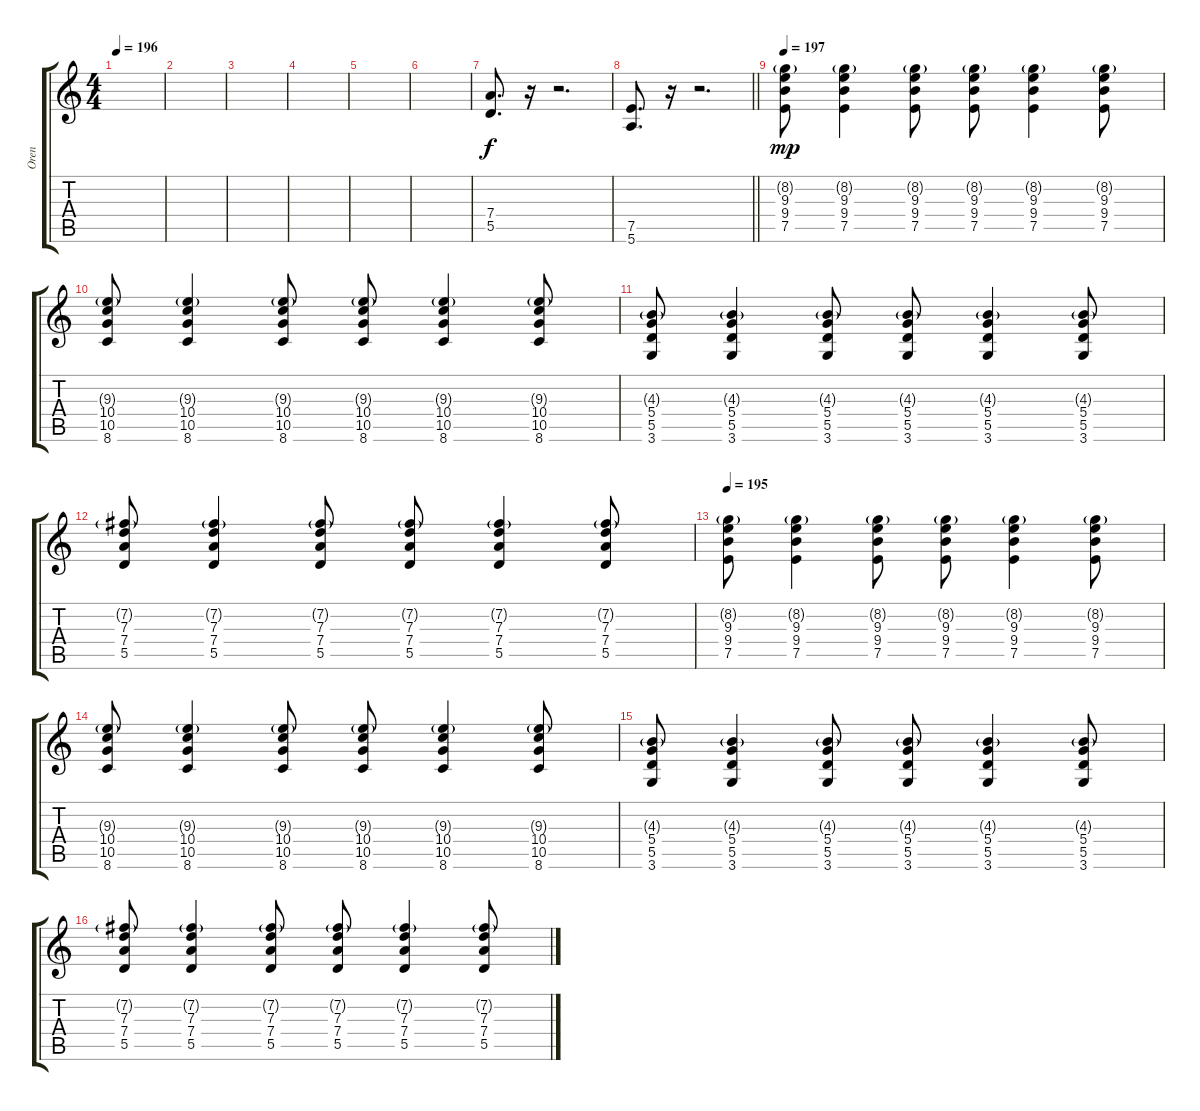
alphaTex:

\track ("Oren" "Oren") {instrument distortionguitar}
\staff {score tabs}
\tuning (E4 B3 G3 D3 A2 E2) {hide}
\ts (4 4)
\tempo 196
\clef g2
\ks c
|
|
|
|
|
|
(7.4 5.5).8{d dy f} r.16 r.2{d} |
\barLineRight lightlight
(7.5 5.6).8{d} r.16 r.2{d} |
\section ("" "")
\tempo 197
(8.2{g} 9.3 9.4 7.5).8{dy mp} (8.2{g} 9.3 9.4 7.5).4 (8.2{g} 9.3 9.4 7.5).8 (8.2{g} 9.3 9.4 7.5).8 (8.2{g} 9.3 9.4 7.5).4 (8.2{g} 9.3 9.4 7.5).8 |
(9.3{g} 10.4 10.5 8.6).8 (9.3{g} 10.4 10.5 8.6).4 (9.3{g} 10.4 10.5 8.6).8 (9.3{g} 10.4 10.5 8.6).8 (9.3{g} 10.4 10.5 8.6).4 (9.3{g} 10.4 10.5 8.6).8 |
(4.3{g} 5.4 5.5 3.6).8 (4.3{g} 5.4 5.5 3.6).4 (4.3{g} 5.4 5.5 3.6).8 (4.3{g} 5.4 5.5 3.6).8 (4.3{g} 5.4 5.5 3.6).4 (4.3{g} 5.4 5.5 3.6).8 |
(7.2{g} 7.3 7.4 5.5).8 (7.2{g} 7.3 7.4 5.5).4 (7.2{g} 7.3 7.4 5.5).8 (7.2{g} 7.3 7.4 5.5).8 (7.2{g} 7.3 7.4 5.5).4 (7.2{g} 7.3 7.4 5.5).8 |
\tempo 195
(8.2{g} 9.3 9.4 7.5).8 (8.2{g} 9.3 9.4 7.5).4 (8.2{g} 9.3 9.4 7.5).8 (8.2{g} 9.3 9.4 7.5).8 (8.2{g} 9.3 9.4 7.5).4 (8.2{g} 9.3 9.4 7.5).8 |
(9.3{g} 10.4 10.5 8.6).8 (9.3{g} 10.4 10.5 8.6).4 (9.3{g} 10.4 10.5 8.6).8 (9.3{g} 10.4 10.5 8.6).8 (9.3{g} 10.4 10.5 8.6).4 (9.3{g} 10.4 10.5 8.6).8 |
(4.3{g} 5.4 5.5 3.6).8 (4.3{g} 5.4 5.5 3.6).4 (4.3{g} 5.4 5.5 3.6).8 (4.3{g} 5.4 5.5 3.6).8 (4.3{g} 5.4 5.5 3.6).4 (4.3{g} 5.4 5.5 3.6).8 |
(7.2{g} 7.3 7.4 5.5).8 (7.2{g} 7.3 7.4 5.5).4 (7.2{g} 7.3 7.4 5.5).8 (7.2{g} 7.3 7.4 5.5).8 (7.2{g} 7.3 7.4 5.5).4 (7.2{g} 7.3 7.4 5.5).8
